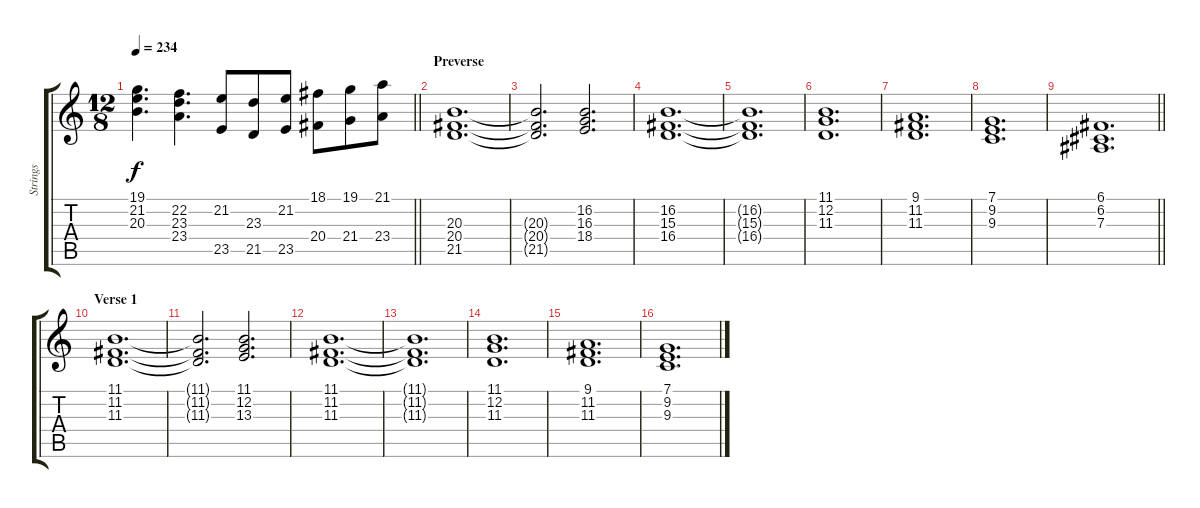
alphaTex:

\track ("Strings" "Strings") {instrument stringensemble1}
\staff {score tabs}
\tuning (C4 G3 Eb3 Bb2 F2 C2) {hide}
\ts (12 8)
\tempo 234
\clef g2
\barLineRight lightlight
\ks c
(19.1 21.2 20.3).4{d dy f} (22.2 23.3 23.4).4{d} (21.2 23.5).8 (23.3 21.5).8 (21.2 23.5).8 (18.1 20.4).8 (19.1 21.4).8 (21.1 23.4).8 |
\section ("" "Preverse")
(20.3 20.4 21.5).1{d} |
(20.3{t} 20.4{t} 21.5{t}).2{d} (16.2 16.3 18.4).2{d} |
(16.2 15.3 16.4).1{d} |
(16.2{t} 15.3{t} 16.4{t}).1{d} |
(11.1 12.2 11.3).1{d} |
(9.1 11.2 11.3).1{d} |
(7.1 9.2 9.3).1{d} |
\barLineRight lightlight
(6.1 6.2 7.3).1{d} |
\section ("" "Verse 1")
(11.1 11.2 11.3).1{d} |
(11.1{t} 11.2{t} 11.3{t}).2{d} (11.1 12.2 13.3).2{d} |
(11.1 11.2 11.3).1{d} |
(11.1{t} 11.2{t} 11.3{t}).1{d} |
(11.1 12.2 11.3).1{d} |
(9.1 11.2 11.3).1{d} |
(7.1 9.2 9.3).1{d}
